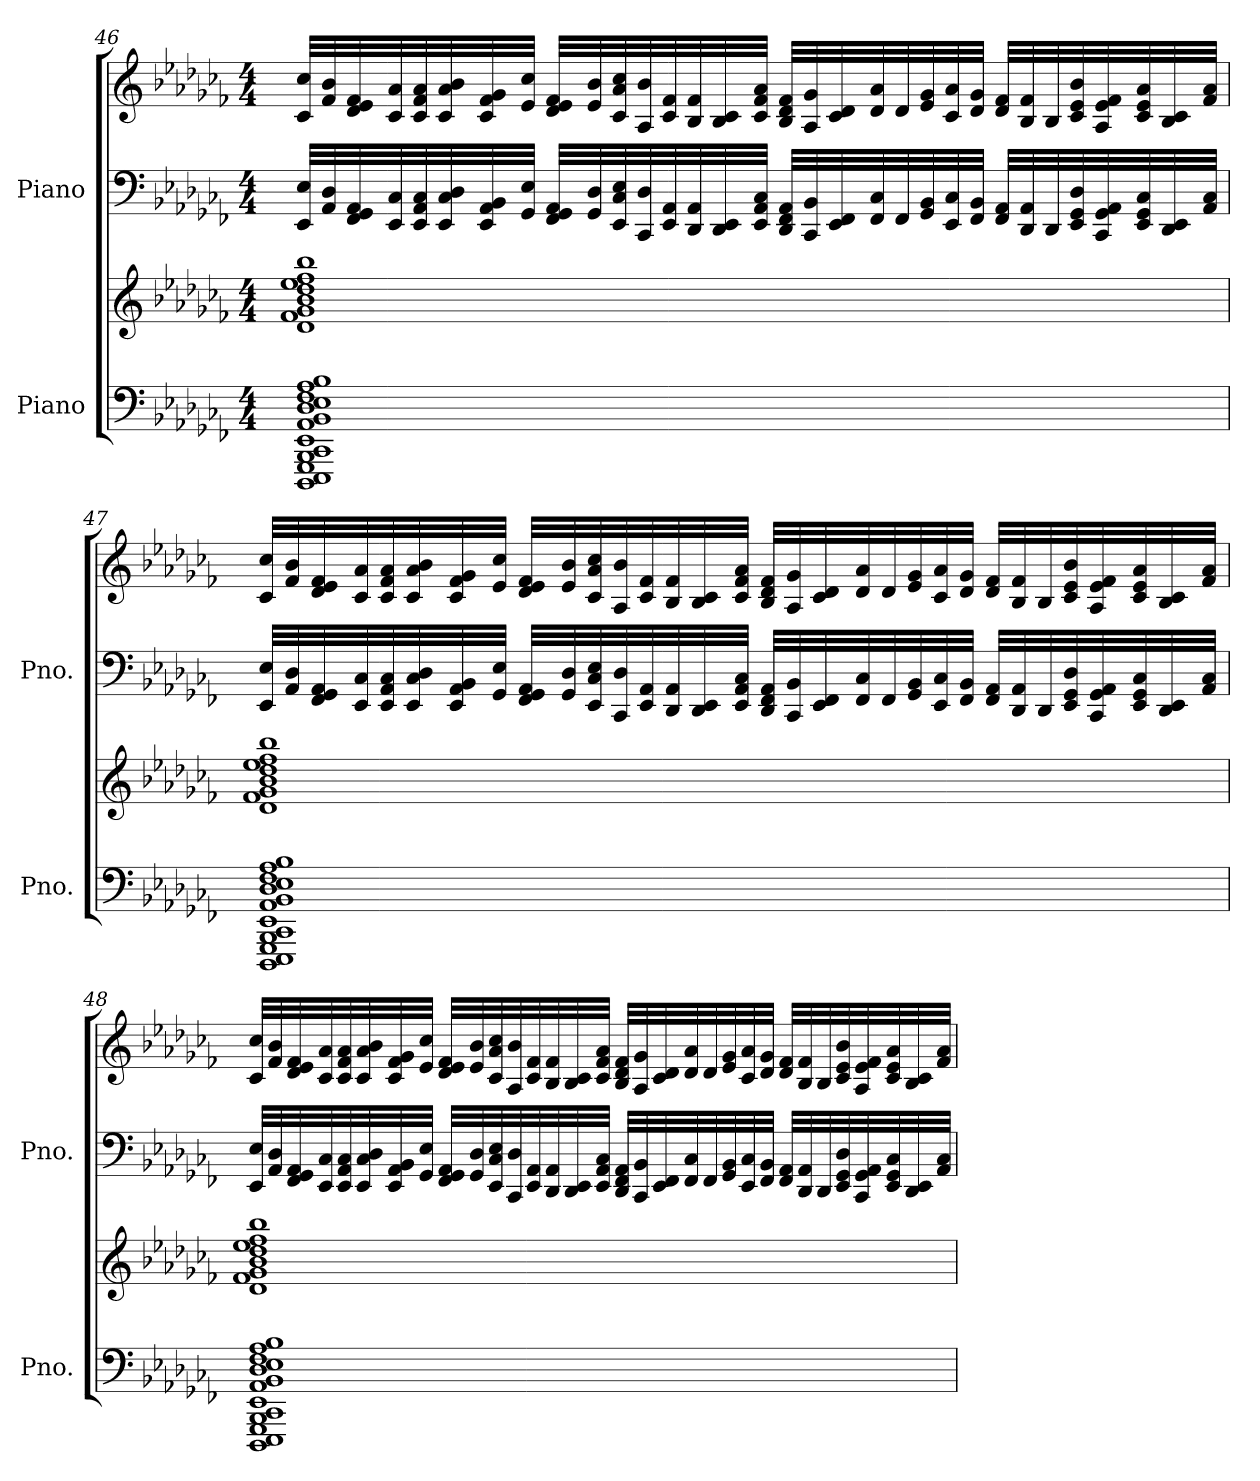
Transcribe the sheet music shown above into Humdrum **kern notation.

**kern	**kern	**kern	**kern
*part2	*part2	*part1	*part1
*staff4	*staff3	*staff2	*staff1
*I"Piano	*	*I"Piano	*
*I'Pno.	*	*I'Pno.	*
!!LO:LB:g=z
*clefF4	*clefG2	*clefF4	*clefG2
*ITrd14c24	*ITrd14c24	*ITrd-21c-36	*ITrd-21c-36
*k[b-e-a-d-g-c-f-]	*k[b-e-a-d-g-c-f-]	*k[b-e-a-d-g-c-f-]	*k[b-e-a-d-g-c-f-]
*M4/4	*M4/4	*M4/4	*M4/4
=46	=46	=46	=46
1DDDDD- 1EEEEE- 1GGGGG- 1BBBBB- 1CCCC- 1EEEE- 1AAAA- 1BBBB- 1DDD- 1EEE- 1FFF- 1AAA- 1BBB-	1DD- 1FF- 1GG- 1BB- 1D- 1E- 1F- 1B-	32ee-/ 32eee-/LLL	32cccc-/ 32ccccc-/LLL
.	.	32aa-/ 32ddd-/	32ffff-/ 32bbbb-/
.	.	32ff-/ 32gg-/ 32aa-/	32dddd-/ 32eeee-/ 32ffff-/
.	.	32ee-/ 32ccc-/	32cccc-/ 32aaaa-/
.	.	32ee-/ 32aa-/ 32ccc-/	32cccc-/ 32ffff-/ 32aaaa-/
.	.	32ee-/ 32ccc-/ 32ddd-/	32cccc-/ 32aaaa-/ 32bbbb-/
.	.	32ee-/ 32aa-/ 32bb-/	32cccc-/ 32ffff-/ 32gggg-/
.	.	32gg-/ 32eee-/JJJ	32eeee-/ 32ccccc-/JJJ
.	.	32ff-/ 32gg-/ 32aa-/LLL	32dddd-/ 32eeee-/ 32ffff-/LLL
.	.	32gg-/ 32ddd-/	32eeee-/ 32bbbb-/
.	.	32ee-/ 32ccc-/ 32eee-/	32cccc-/ 32aaaa-/ 32ccccc-/
.	.	32cc-/ 32ddd-/	32aaa-/ 32bbbb-/
.	.	32ee-/ 32aa-/	32cccc-/ 32ffff-/
.	.	32dd-/ 32aa-/	32bbb-/ 32ffff-/
.	.	32dd-/ 32ee-/	32bbb-/ 32cccc-/
.	.	32ee-/ 32aa-/ 32ccc-/JJJ	32cccc-/ 32ffff-/ 32aaaa-/JJJ
.	.	32dd-/ 32ff-/ 32aa-/LLL	32bbb-/ 32dddd-/ 32ffff-/LLL
.	.	32cc-/ 32bb-/	32aaa-/ 32gggg-/
.	.	32ee-/ 32ff-/	32cccc-/ 32dddd-/
.	.	32ff-/ 32ccc-/	32dddd-/ 32aaaa-/
.	.	32ff-/	32dddd-/
.	.	32gg-/ 32bb-/	32eeee-/ 32gggg-/
.	.	32ee-/ 32ccc-/	32cccc-/ 32aaaa-/
.	.	32ff-/ 32bb-/JJJ	32dddd-/ 32gggg-/JJJ
.	.	32ff-/ 32aa-/LLL	32dddd-/ 32ffff-/LLL
.	.	32dd-/ 32aa-/	32bbb-/ 32ffff-/
.	.	32dd-/	32bbb-/
.	.	32ee-/ 32gg-/ 32ddd-/	32cccc-/ 32eeee-/ 32bbbb-/
.	.	32cc-/ 32gg-/ 32aa-/	32aaa-/ 32eeee-/ 32ffff-/
.	.	32ee-/ 32gg-/ 32ccc-/	32cccc-/ 32eeee-/ 32aaaa-/
.	.	32dd-/ 32ee-/	32bbb-/ 32cccc-/
.	.	32aa-/ 32ccc-/JJJ	32ffff-/ 32aaaa-/JJJ
!!LO:LB:g=z
=47	=47	=47	=47
1DDDDD- 1EEEEE- 1GGGGG- 1BBBBB- 1CCCC- 1EEEE- 1AAAA- 1BBBB- 1DDD- 1EEE- 1FFF- 1AAA- 1BBB-	1DD- 1FF- 1GG- 1BB- 1D- 1E- 1F- 1B-	32ee-/ 32eee-/LLL	32cccc-/ 32ccccc-/LLL
.	.	32aa-/ 32ddd-/	32ffff-/ 32bbbb-/
.	.	32ff-/ 32gg-/ 32aa-/	32dddd-/ 32eeee-/ 32ffff-/
.	.	32ee-/ 32ccc-/	32cccc-/ 32aaaa-/
.	.	32ee-/ 32aa-/ 32ccc-/	32cccc-/ 32ffff-/ 32aaaa-/
.	.	32ee-/ 32ccc-/ 32ddd-/	32cccc-/ 32aaaa-/ 32bbbb-/
.	.	32ee-/ 32aa-/ 32bb-/	32cccc-/ 32ffff-/ 32gggg-/
.	.	32gg-/ 32eee-/JJJ	32eeee-/ 32ccccc-/JJJ
.	.	32ff-/ 32gg-/ 32aa-/LLL	32dddd-/ 32eeee-/ 32ffff-/LLL
.	.	32gg-/ 32ddd-/	32eeee-/ 32bbbb-/
.	.	32ee-/ 32ccc-/ 32eee-/	32cccc-/ 32aaaa-/ 32ccccc-/
.	.	32cc-/ 32ddd-/	32aaa-/ 32bbbb-/
.	.	32ee-/ 32aa-/	32cccc-/ 32ffff-/
.	.	32dd-/ 32aa-/	32bbb-/ 32ffff-/
.	.	32dd-/ 32ee-/	32bbb-/ 32cccc-/
.	.	32ee-/ 32aa-/ 32ccc-/JJJ	32cccc-/ 32ffff-/ 32aaaa-/JJJ
.	.	32dd-/ 32ff-/ 32aa-/LLL	32bbb-/ 32dddd-/ 32ffff-/LLL
.	.	32cc-/ 32bb-/	32aaa-/ 32gggg-/
.	.	32ee-/ 32ff-/	32cccc-/ 32dddd-/
.	.	32ff-/ 32ccc-/	32dddd-/ 32aaaa-/
.	.	32ff-/	32dddd-/
.	.	32gg-/ 32bb-/	32eeee-/ 32gggg-/
.	.	32ee-/ 32ccc-/	32cccc-/ 32aaaa-/
.	.	32ff-/ 32bb-/JJJ	32dddd-/ 32gggg-/JJJ
.	.	32ff-/ 32aa-/LLL	32dddd-/ 32ffff-/LLL
.	.	32dd-/ 32aa-/	32bbb-/ 32ffff-/
.	.	32dd-/	32bbb-/
.	.	32ee-/ 32gg-/ 32ddd-/	32cccc-/ 32eeee-/ 32bbbb-/
.	.	32cc-/ 32gg-/ 32aa-/	32aaa-/ 32eeee-/ 32ffff-/
.	.	32ee-/ 32gg-/ 32ccc-/	32cccc-/ 32eeee-/ 32aaaa-/
.	.	32dd-/ 32ee-/	32bbb-/ 32cccc-/
.	.	32aa-/ 32ccc-/JJJ	32ffff-/ 32aaaa-/JJJ
!!LO:PB:g=z
=48	=48	=48	=48
1DDDDD- 1EEEEE- 1GGGGG- 1BBBBB- 1CCCC- 1EEEE- 1AAAA- 1BBBB- 1DDD- 1EEE- 1FFF- 1AAA- 1BBB-	1DD- 1FF- 1GG- 1BB- 1D- 1E- 1F- 1B-	32ee-/ 32eee-/LLL	32cccc-/ 32ccccc-/LLL
.	.	32aa-/ 32ddd-/	32ffff-/ 32bbbb-/
.	.	32ff-/ 32gg-/ 32aa-/	32dddd-/ 32eeee-/ 32ffff-/
.	.	32ee-/ 32ccc-/	32cccc-/ 32aaaa-/
.	.	32ee-/ 32aa-/ 32ccc-/	32cccc-/ 32ffff-/ 32aaaa-/
.	.	32ee-/ 32ccc-/ 32ddd-/	32cccc-/ 32aaaa-/ 32bbbb-/
.	.	32ee-/ 32aa-/ 32bb-/	32cccc-/ 32ffff-/ 32gggg-/
.	.	32gg-/ 32eee-/JJJ	32eeee-/ 32ccccc-/JJJ
.	.	32ff-/ 32gg-/ 32aa-/LLL	32dddd-/ 32eeee-/ 32ffff-/LLL
.	.	32gg-/ 32ddd-/	32eeee-/ 32bbbb-/
.	.	32ee-/ 32ccc-/ 32eee-/	32cccc-/ 32aaaa-/ 32ccccc-/
.	.	32cc-/ 32ddd-/	32aaa-/ 32bbbb-/
.	.	32ee-/ 32aa-/	32cccc-/ 32ffff-/
.	.	32dd-/ 32aa-/	32bbb-/ 32ffff-/
.	.	32dd-/ 32ee-/	32bbb-/ 32cccc-/
.	.	32ee-/ 32aa-/ 32ccc-/JJJ	32cccc-/ 32ffff-/ 32aaaa-/JJJ
.	.	32dd-/ 32ff-/ 32aa-/LLL	32bbb-/ 32dddd-/ 32ffff-/LLL
.	.	32cc-/ 32bb-/	32aaa-/ 32gggg-/
.	.	32ee-/ 32ff-/	32cccc-/ 32dddd-/
.	.	32ff-/ 32ccc-/	32dddd-/ 32aaaa-/
.	.	32ff-/	32dddd-/
.	.	32gg-/ 32bb-/	32eeee-/ 32gggg-/
.	.	32ee-/ 32ccc-/	32cccc-/ 32aaaa-/
.	.	32ff-/ 32bb-/JJJ	32dddd-/ 32gggg-/JJJ
.	.	32ff-/ 32aa-/LLL	32dddd-/ 32ffff-/LLL
.	.	32dd-/ 32aa-/	32bbb-/ 32ffff-/
.	.	32dd-/	32bbb-/
.	.	32ee-/ 32gg-/ 32ddd-/	32cccc-/ 32eeee-/ 32bbbb-/
.	.	32cc-/ 32gg-/ 32aa-/	32aaa-/ 32eeee-/ 32ffff-/
.	.	32ee-/ 32gg-/ 32ccc-/	32cccc-/ 32eeee-/ 32aaaa-/
.	.	32dd-/ 32ee-/	32bbb-/ 32cccc-/
.	.	32aa-/ 32ccc-/JJJ	32ffff-/ 32aaaa-/JJJ
=	=	=	=
*-	*-	*-	*-
